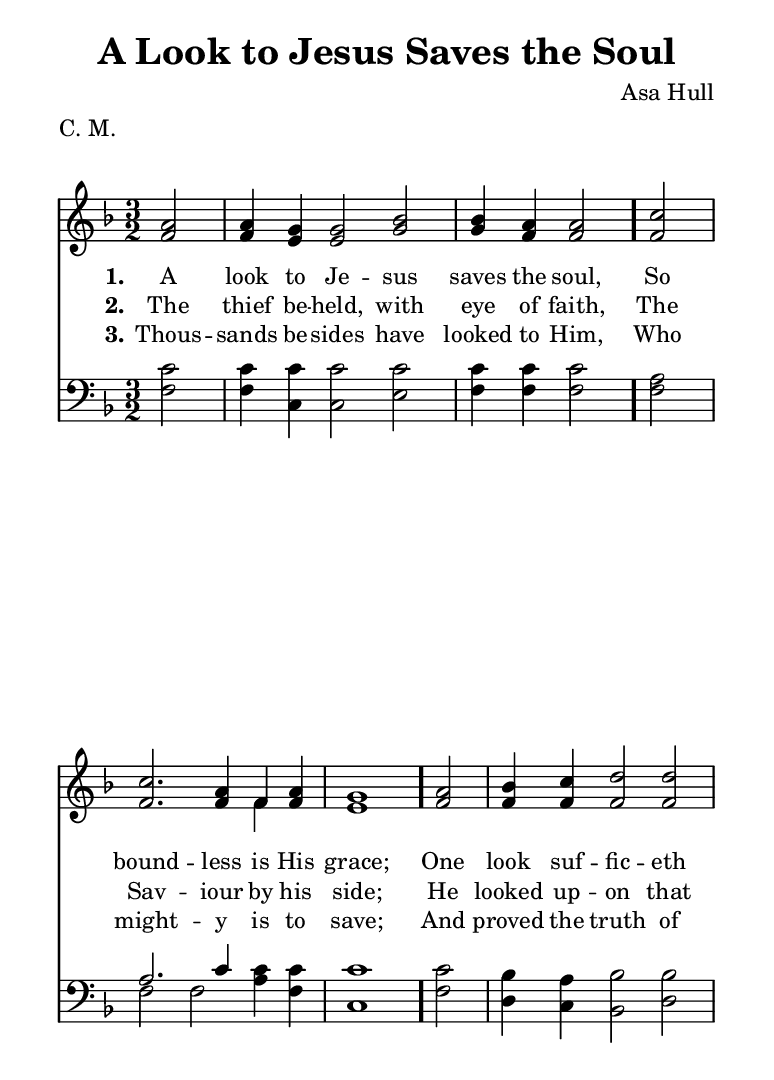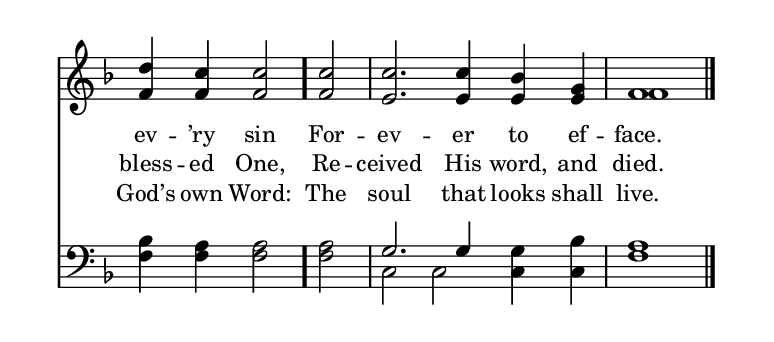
\include "common/global.ily"
\paper {
  \include "common/paper.ily"
  ragged-last-bottom = ##t
  system-count = #(cond (is-eogsized 2) (#t #f))
  system-system-spacing.padding = 11
}

\header{
  %gospel
  hymnnumber = "66"
  title = "A Look to Jesus Saves the Soul"
  tunename = "Remember Me"
  meter = "C. M."
  poet = ""
  composer = "Asa Hull"
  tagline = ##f
}

% for fermata in MIDI
ta = { \tempo 4=120 }
tb = { \tempo 4=60  }

patternAA = { c2 | c4 c4 c2 c2 | c4 c4 c2 }
patternBA = { c2 | c2. c4 c4 c4 | c1 }
patternBB = { c2 | c2 c2 c4 c4 | c1 }

global = {
  \include "common/overrides.ily"
  \override Staff.TimeSignature.style = #'numbered
  \time 3/2
  \override Score.MetronomeMark.transparent = ##t % hide all fermata changes too
  \ta
  \key f \major
  \partial 2
  \autoBeamOff
}

notesSoprano = {
\global
\relative c'' {

  \changePitch \patternAA { a | a g g bes | bes a a }
  \changePitch \patternBA { c |  c a f a | g }
  \changePitch \patternAA { a | bes c d d | d c c }
  \changePitch \patternBA { c | c c bes g | f }

  \bar "|."

}
}

notesAlto = {
\global
\relative e' {

  \changePitch \patternAA { f | f e e g | g f f }
  \changePitch \patternBA { f | f f f f | e }
  \changePitch \patternAA { f | f f f f | f f f }
  \changePitch \patternBA { f | e e e e | f }

}
}

notesTenor = {
\global
\relative a {

  \changePitch \patternAA { c | c c c c | c c c }
  \changePitch \patternBA { a | a c c c | c }
  \changePitch \patternAA { c | bes a bes bes | bes a a }
  \changePitch \patternBA { a | g g g bes | a }

}
}

notesBass = {
\global
\relative f {

  \changePitch \patternAA { f | f c c e | f f f }
  \changePitch \patternBB { f | f f a f | c }
  \changePitch \patternAA { f | d c bes d | f f f }
  \changePitch \patternBB { f | c c c c | f }

}
}

wordsA = \lyricmode {
\set stanza = "1."

A look to Je -- sus saves the soul, \bar "."
So bound -- less is His grace; \bar "." \eogbreak % comma appears in original after "boundless"
One look suf -- fic -- eth ev -- ’ry sin \bar "."
For -- ev -- er to ef -- face. \bar "." \eogbreak

}

wordsB = \lyricmode {
\set stanza = "2."

The thief be -- held, with eye of faith,
The Sav -- iour by his side;
He looked up -- on that bless -- ed One,
Re -- ceived His word, and died.

}

wordsC = \lyricmode {
\set stanza = "3."

Thous -- sands be -- sides have looked to Him,
Who might -- y is to save;
And proved the truth of God’s own Word:
The soul that looks shall live.

}

\score {
  \context ChoirStaff <<
    \context Staff = upper <<
      \set Staff.autoBeaming = ##f
      \set ChoirStaff.systemStartDelimiter = #'SystemStartBar
      \set ChoirStaff.printPartCombineTexts = ##f
      \partcombine #'(2 . 9) \notesSoprano \notesAlto
      \context NullVoice = sopranos { \voiceOne << \notesSoprano >> }
      \context Lyrics = one   \lyricsto sopranos \wordsA
      \context Lyrics = two   \lyricsto sopranos \wordsB
      \context Lyrics = three \lyricsto sopranos \wordsC
    >>
    \context Staff = men <<
      \set Staff.autoBeaming = ##f
      \clef bass
      \set ChoirStaff.printPartCombineTexts = ##f
      \partcombine #'(2 . 9) \notesTenor \notesBass
    >>
  >>
  \layout {
    \include "common/layout.ily"
  }
  \midi{
    \include "common/midi.ily"
  }
}

\version "2.19.49"  % necessary for upgrading to future LilyPond versions.

% vi:set et ts=2 sw=2 ai nocindent syntax=lilypond:
